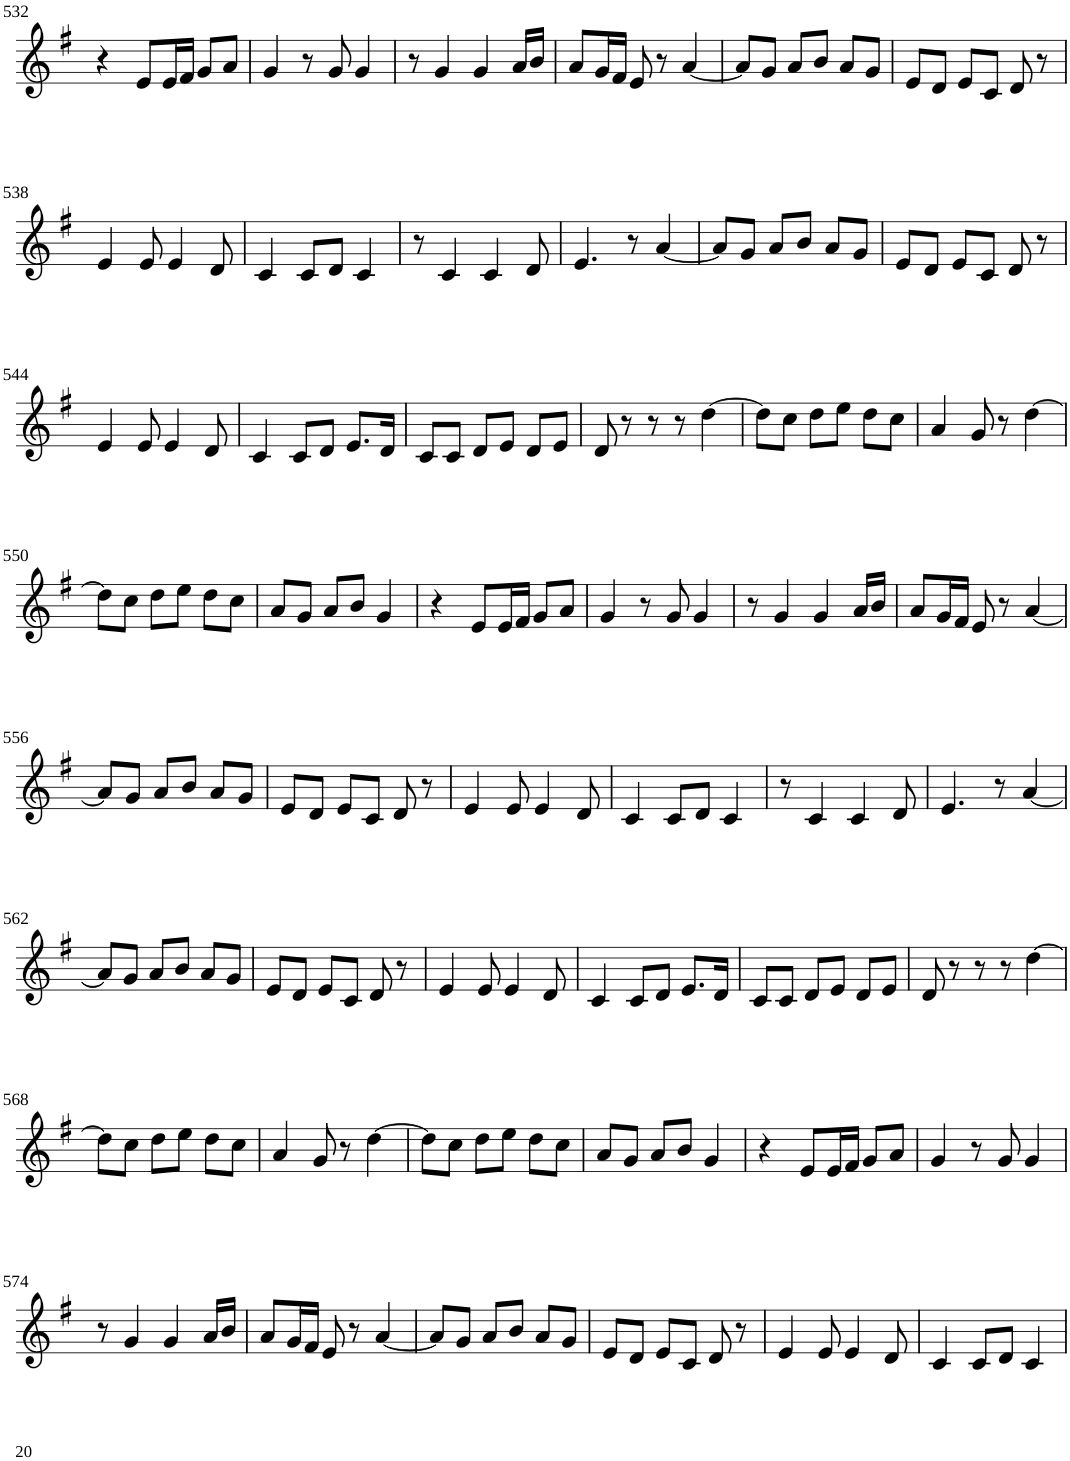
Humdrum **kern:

**kern
*part1
*staff1
*I"Violin
!!LO:PB:g=z
*clefG2
*k[f#]
*G:
*M3/4
=532
4r
8e/L
16e/L
16f#/JJ
8g/L
8a/J
=533
4g/
8r
8g/
4g/
=534
8r
4g/
4g/
16a/LL
16b/JJ
=535
8a/L
16g/L
16f#/JJ
8e/
8r
[4a/
=536
8a/L]
8g/J
8a/L
8b/J
8a/L
8g/J
=537
8e/L
8d/J
8e/L
8c/J
8d/
8r
!!LO:LB:g=z
=538
4e/
8e/
4e/
8d/
=539
4c/
8c/L
8d/J
4c/
=540
8r
4c/
4c/
8d/
=541
4.e/
8r
[4a/
=542
8a/L]
8g/J
8a/L
8b/J
8a/L
8g/J
=543
8e/L
8d/J
8e/L
8c/J
8d/
8r
!!LO:LB:g=z
=544
4e/
8e/
4e/
8d/
=545
4c/
8c/L
8d/J
8.e/L
16d/Jk
=546
8c/L
8c/J
8d/L
8e/J
8d/L
8e/J
=547
8d/
8r
8r
8r
[4dd\
=548
8dd\L]
8cc\J
8dd\L
8ee\J
8dd\L
8cc\J
=549
4a/
8g/
8r
[4dd\
!!LO:LB:g=z
=550
8dd\L]
8cc\J
8dd\L
8ee\J
8dd\L
8cc\J
=551
8a/L
8g/J
8a/L
8b/J
4g/
=552
4r
8e/L
16e/L
16f#/JJ
8g/L
8a/J
=553
4g/
8r
8g/
4g/
=554
8r
4g/
4g/
16a/LL
16b/JJ
=555
8a/L
16g/L
16f#/JJ
8e/
8r
[4a/
!!LO:LB:g=z
=556
8a/L]
8g/J
8a/L
8b/J
8a/L
8g/J
=557
8e/L
8d/J
8e/L
8c/J
8d/
8r
=558
4e/
8e/
4e/
8d/
=559
4c/
8c/L
8d/J
4c/
=560
8r
4c/
4c/
8d/
=561
4.e/
8r
[4a/
!!LO:LB:g=z
=562
8a/L]
8g/J
8a/L
8b/J
8a/L
8g/J
=563
8e/L
8d/J
8e/L
8c/J
8d/
8r
=564
4e/
8e/
4e/
8d/
=565
4c/
8c/L
8d/J
8.e/L
16d/Jk
=566
8c/L
8c/J
8d/L
8e/J
8d/L
8e/J
=567
8d/
8r
8r
8r
[4dd\
!!LO:LB:g=z
=568
8dd\L]
8cc\J
8dd\L
8ee\J
8dd\L
8cc\J
=569
4a/
8g/
8r
[4dd\
=570
8dd\L]
8cc\J
8dd\L
8ee\J
8dd\L
8cc\J
=571
8a/L
8g/J
8a/L
8b/J
4g/
=572
4r
8e/L
16e/L
16f#/JJ
8g/L
8a/J
=573
4g/
8r
8g/
4g/
!!LO:LB:g=z
=574
8r
4g/
4g/
16a/LL
16b/JJ
=575
8a/L
16g/L
16f#/JJ
8e/
8r
[4a/
=576
8a/L]
8g/J
8a/L
8b/J
8a/L
8g/J
=577
8e/L
8d/J
8e/L
8c/J
8d/
8r
=578
4e/
8e/
4e/
8d/
=579
4c/
8c/L
8d/J
4c/
=
*-
